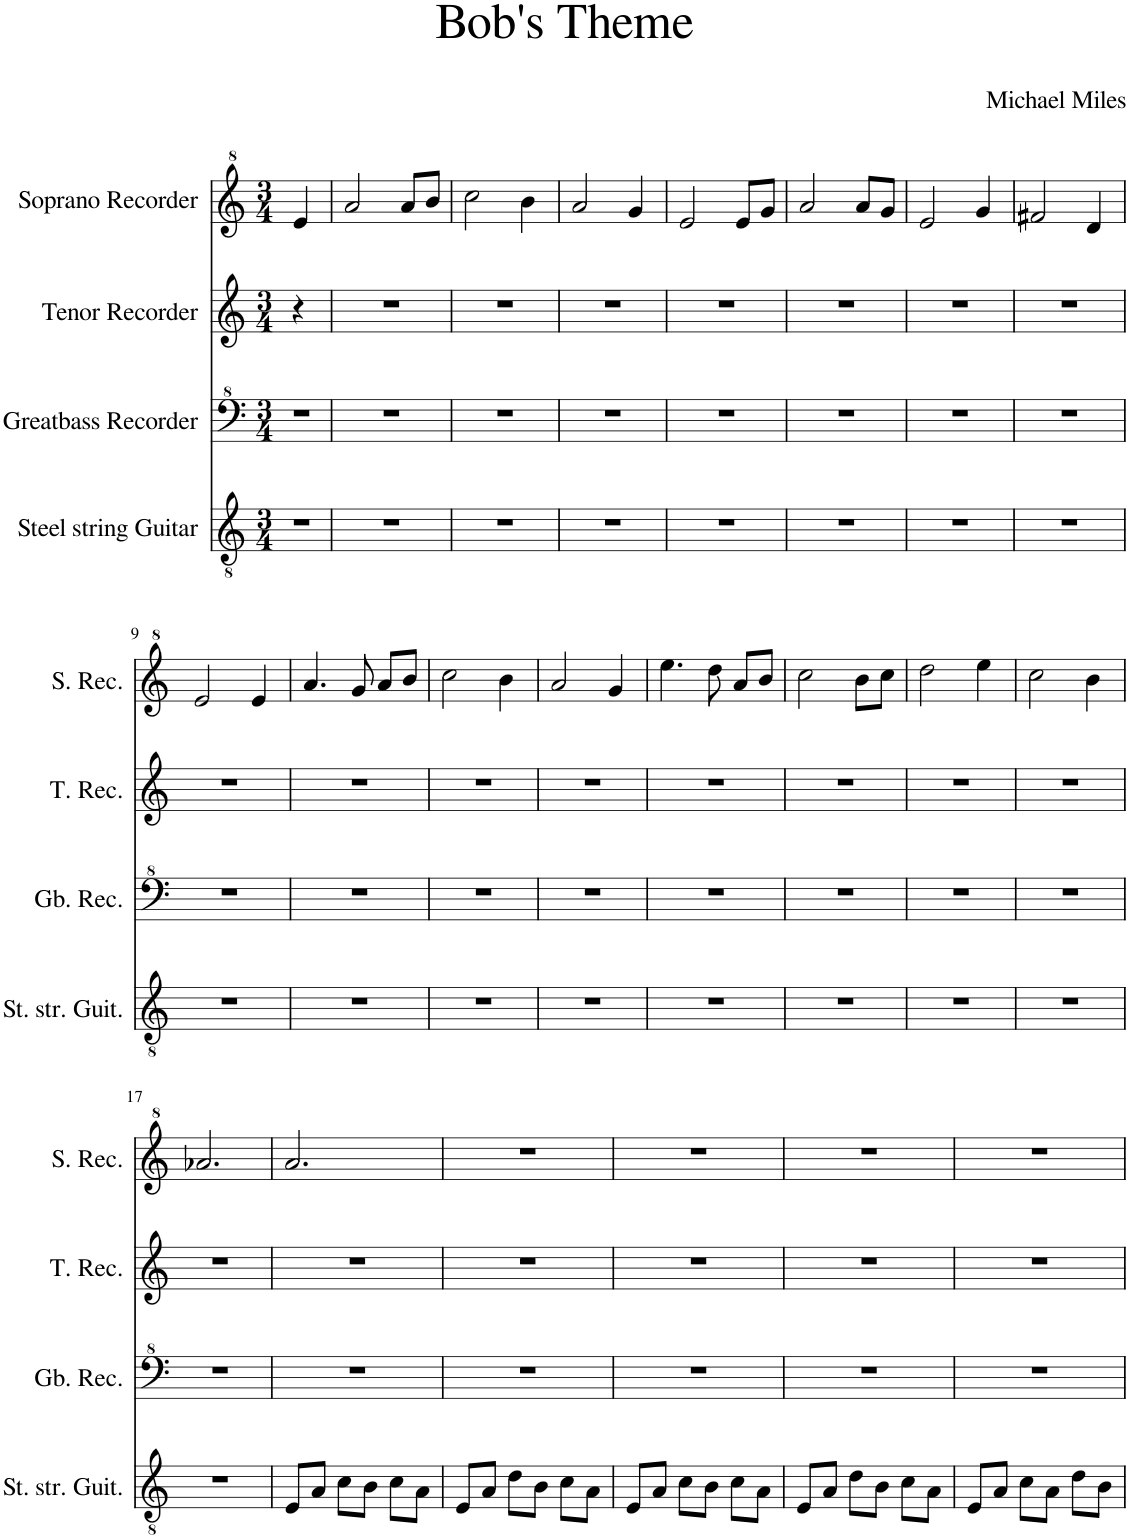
**kern	**kern	**kern	**kern
*part4	*part3	*part2	*part1
*staff4	*staff3	*staff2	*staff1
*I"Steel string Guitar	*I"Greatbass Recorder	*I"Tenor Recorder	*I"Soprano Recorder
*I'St. str. Guit.	*I'Gb. Rec.	*I'T. Rec.	*I'S. Rec.
*clefGv2	*clefF^4	*clefG2	*clefG^2
*k[]	*k[]	*k[]	*k[]
*M3/4	*M3/4	*M3/4	*M3/4
=1	=1	=1	=1
2.r	2.r	4r	4ee/
.	.	2ryy	2ryy
=2	=2	=2	=2
2.r	2.r	2.r	2aa/
.	.	.	8aa/L
.	.	.	8bb/J
=3	=3	=3	=3
2.r	2.r	2.r	2ccc\
.	.	.	4bb\
=4	=4	=4	=4
2.r	2.r	2.r	2aa/
.	.	.	4gg/
=5	=5	=5	=5
2.r	2.r	2.r	2ee/
.	.	.	8ee/L
.	.	.	8gg/J
=6	=6	=6	=6
2.r	2.r	2.r	2aa/
.	.	.	8aa/L
.	.	.	8gg/J
=7	=7	=7	=7
2.r	2.r	2.r	2ee/
.	.	.	4gg/
=8	=8	=8	=8
2.r	2.r	2.r	2ff#X/
.	.	.	4dd/
!!LO:LB:g=z
=9	=9	=9	=9
2.r	2.r	2.r	2ee/
.	.	.	4ee/
=10	=10	=10	=10
2.r	2.r	2.r	4.aa/
.	.	.	8gg/
.	.	.	8aa/L
.	.	.	8bb/J
=11	=11	=11	=11
2.r	2.r	2.r	2ccc\
.	.	.	4bb\
=12	=12	=12	=12
2.r	2.r	2.r	2aa/
.	.	.	4gg/
=13	=13	=13	=13
2.r	2.r	2.r	4.eee\
.	.	.	8ddd\
.	.	.	8aa/L
.	.	.	8bb/J
=14	=14	=14	=14
2.r	2.r	2.r	2ccc\
.	.	.	8bb\L
.	.	.	8ccc\J
=15	=15	=15	=15
2.r	2.r	2.r	2ddd\
.	.	.	4eee\
=16	=16	=16	=16
2.r	2.r	2.r	2ccc\
.	.	.	4bb\
!!LO:LB:g=z
=17	=17	=17	=17
2.r	2.r	2.r	2.aa-X/
=18	=18	=18	=18
8E/L	2.r	2.r	2.aa/
8A/J	.	.	.
8c\L	.	.	.
8B\J	.	.	.
8c\L	.	.	.
8A\J	.	.	.
=19	=19	=19	=19
8E/L	2.r	2.r	2.r
8A/J	.	.	.
8d\L	.	.	.
8B\J	.	.	.
8c\L	.	.	.
8A\J	.	.	.
=20	=20	=20	=20
8E/L	2.r	2.r	2.r
8A/J	.	.	.
8c\L	.	.	.
8B\J	.	.	.
8c\L	.	.	.
8A\J	.	.	.
=21	=21	=21	=21
8E/L	2.r	2.r	2.r
8A/J	.	.	.
8d\L	.	.	.
8B\J	.	.	.
8c\L	.	.	.
8A\J	.	.	.
=22	=22	=22	=22
8E/L	2.r	2.r	2.r
8A/J	.	.	.
8c\L	.	.	.
8A\J	.	.	.
8d\L	.	.	.
8B\J	.	.	.
=	=	=	=
*-	*-	*-	*-
